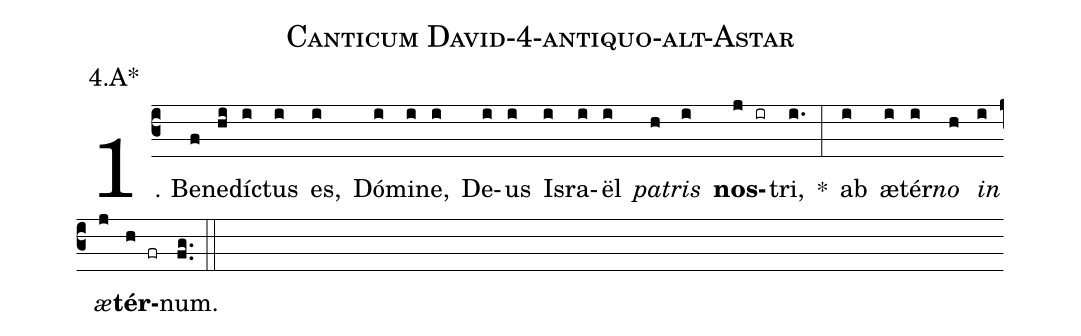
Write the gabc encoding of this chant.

name: Canticum David-4-antiquo-alt-Astar;
annotation: 4.A*;
%%
(c3)1. Be(f)ne(hi)díc(i)tus(i) es,(i) Dó(i)mi(i)ne,(i) De(i)us(i) Is(i)ra(i)ël(i) <i>pa</i>(h)<i>tris</i>(i) <b>nos</b>(j ir)tri,(i.) *(:) ab(i) æ(i)tér(i)<i>no</i>(h) <i>in</i>(i) <i>æ</i>(j)<b>tér</b>(h fr)num.(fg..) (::)
